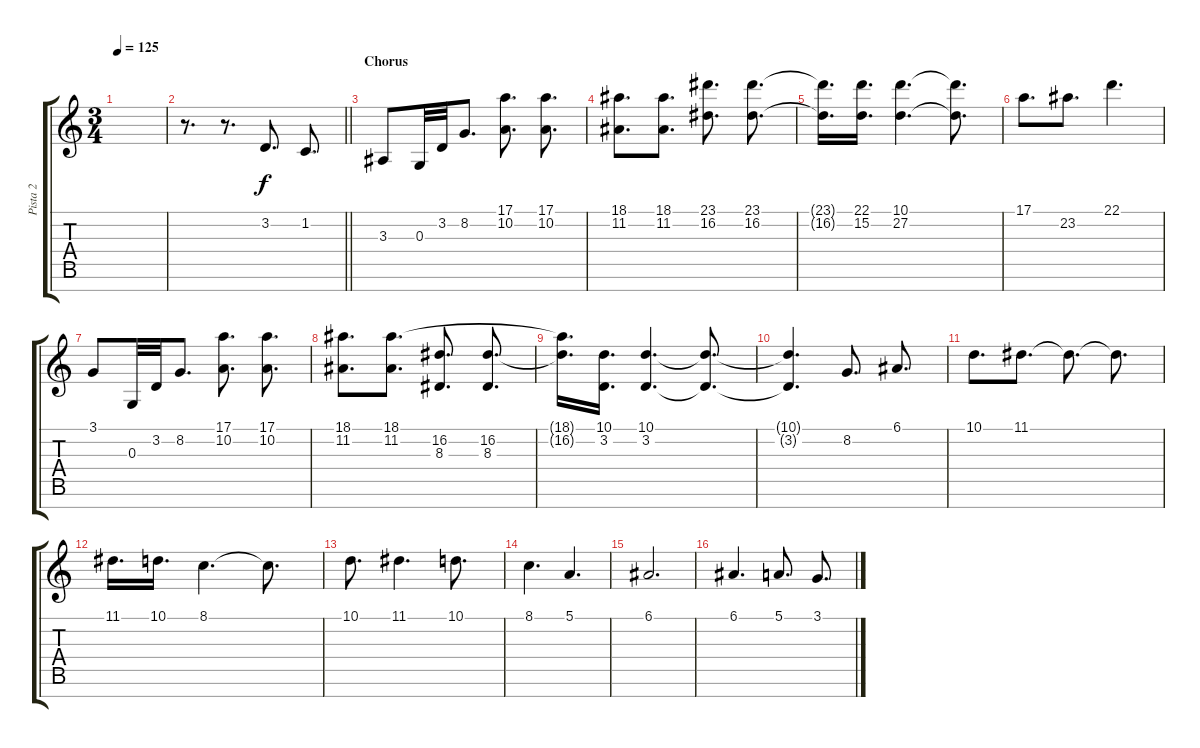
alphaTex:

\track ("Pista 2" "Pista 2") {instrument acousticgrandpiano}
\staff {score tabs}
\tuning (E4 B3 G3 D3 A2 E2 B1) {hide}
\ts (3 4)
\tempo 125
\clef g2
\ks c
|
\barLineRight lightlight
r.8{d} r.8{d} 3.2.8{d} 1.2.8{d} |
\section ("" "Chorus")
3.3.8 0.3.32 3.2.32 8.2.8{d} (17.1 10.2).8{d} (17.1 10.2).8{d} |
(18.1 11.2).8{d} (18.1 11.2).8{d} (23.1 16.2).8{d} (23.1 16.2).8{d} |
(23.1{t} 16.2{t}).16{d} (22.1 15.2).16{d} (10.1 27.2).4{d} (10.1{t} 27.2{t}).8{d} |
17.1.8{d} 23.2.8{d} 22.1.4{d} |
3.1.8 0.3.32 3.2.32 8.2.8{d} (17.1 10.2).8{d} (17.1 10.2).8{d} |
(18.1 11.2).8{d} (18.1 11.2).8{d} (16.2 8.3).8{d} (16.2 8.3).8{d} |
(18.1{t} 16.2{t}).16{d} (10.1 3.2).16{d} (10.1 3.2).4{d} (10.1{t} 3.2{t}).8{d} |
(10.1{t} 3.2{t}).4{d} 8.2.8{d} 6.1.8{d} |
10.1.8{d} 11.1.8{d} 11.1{t}.8{d} 11.1{t}.8{d} |
11.1.16{d} 10.1.16{d} 8.1.4{d} 8.1{t}.8{d} |
10.1.8{d} 11.1.4{d} 10.1.8{d} |
8.1.4{d} 5.1.4{d} |
6.1.2{d} |
6.1.4{d} 5.1.8{d} 3.1.8{d}
